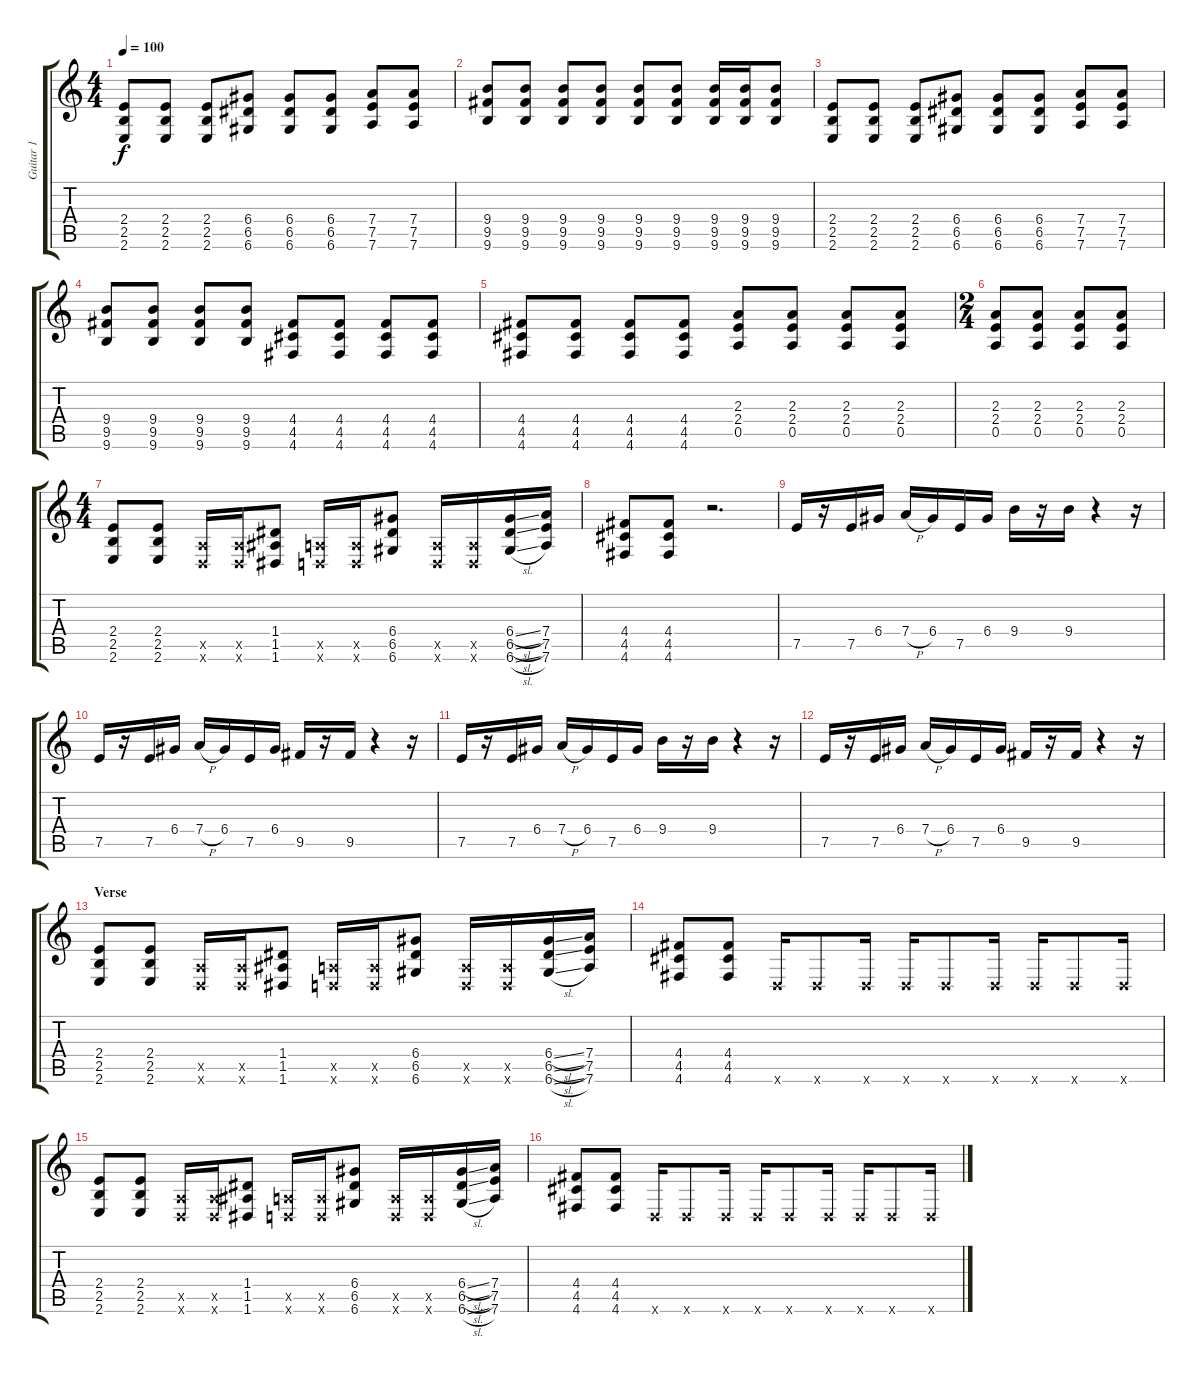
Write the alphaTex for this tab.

\track ("Guitar 1" "Guitar 1") {instrument distortionguitar}
\staff {score tabs}
\tuning (E4 B3 G3 D3 A2 D2) {hide}
\ts (4 4)
\tempo 100
\clef g2
\ks c
(2.4 2.5 2.6).8{dy f} (2.4 2.5 2.6).8 (2.4 2.5 2.6).8 (6.4 6.5 6.6).8 (6.4 6.5 6.6).8 (6.4 6.5 6.6).8 (7.4 7.5 7.6).8 (7.4 7.5 7.6).8 |
(9.4 9.5 9.6).8 (9.4 9.5 9.6).8 (9.4 9.5 9.6).8 (9.4 9.5 9.6).8 (9.4 9.5 9.6).8 (9.4 9.5 9.6).8 (9.4 9.5 9.6).16 (9.4 9.5 9.6).16 (9.4 9.5 9.6).8 |
(2.4 2.5 2.6).8 (2.4 2.5 2.6).8 (2.4 2.5 2.6).8 (6.4 6.5 6.6).8 (6.4 6.5 6.6).8 (6.4 6.5 6.6).8 (7.4 7.5 7.6).8 (7.4 7.5 7.6).8 |
(9.4 9.5 9.6).8 (9.4 9.5 9.6).8 (9.4 9.5 9.6).8 (9.4 9.5 9.6).8 (4.4 4.5 4.6).8 (4.4 4.5 4.6).8 (4.4 4.5 4.6).8 (4.4 4.5 4.6).8 |
(4.4 4.5 4.6).8 (4.4 4.5 4.6).8 (4.4 4.5 4.6).8 (4.4 4.5 4.6).8 (2.3 2.4 0.5).8 (2.3 2.4 0.5).8 (2.3 2.4 0.5).8 (2.3 2.4 0.5).8 |
\ts (2 4)
(2.3 2.4 0.5).8 (2.3 2.4 0.5).8 (2.3 2.4 0.5).8 (2.3 2.4 0.5).8 |
\ts (4 4)
(2.4 2.5 2.6).8{balance 0} (2.4 2.5 2.6).8 (0.5{x} 0.6{x}).16 (0.5{x} 0.6{x}).16 (1.4 1.5 1.6).8 (0.5{x} 0.6{x}).16 (0.5{x} 0.6{x}).16 (6.4 6.5 6.6).8 (0.5{x} 0.6{x}).16 (0.5{x} 0.6{x}).16 (6.4{sl} 6.5{sl} 6.6{sl}).16 (7.4 7.5 7.6).16 |
(4.4 4.5 4.6).8 (4.4 4.5 4.6).8 r.2{d} |
7.5.16 r.16 7.5.16 6.4.16 7.4{h}.16 6.4.16 7.5.16 6.4.16 9.4.16 r.16 9.4.16 r.4 r.16 |
7.5.16 r.16 7.5.16 6.4.16 7.4{h}.16 6.4.16 7.5.16 6.4.16 9.5.16 r.16 9.5.16 r.4 r.16 |
7.5.16 r.16 7.5.16 6.4.16 7.4{h}.16 6.4.16 7.5.16 6.4.16 9.4.16 r.16 9.4.16 r.4 r.16 |
7.5.16 r.16 7.5.16 6.4.16 7.4{h}.16 6.4.16 7.5.16 6.4.16 9.5.16 r.16 9.5.16 r.4 r.16 |
\section ("" "Verse")
(2.4 2.5 2.6).8{balance 0 instrument distortionguitar} (2.4 2.5 2.6).8 (0.5{x} 0.6{x}).16 (0.5{x} 0.6{x}).16 (1.4 1.5 1.6).8 (0.5{x} 0.6{x}).16 (0.5{x} 0.6{x}).16 (6.4 6.5 6.6).8 (0.5{x} 0.6{x}).16 (0.5{x} 0.6{x}).16 (6.4{sl} 6.5{sl} 6.6{sl}).16 (7.4 7.5 7.6).16 |
(4.4 4.5 4.6).8 (4.4 4.5 4.6).8 0.6{x}.16 0.6{x}.8 0.6{x}.16 0.6{x}.16 0.6{x}.8 0.6{x}.16 0.6{x}.16 0.6{x}.8 0.6{x}.16 |
(2.4 2.5 2.6).8{balance 0 instrument distortionguitar} (2.4 2.5 2.6).8 (0.5{x} 0.6{x}).16 (0.5{x} 0.6{x}).16 (1.4 1.5 1.6).8 (0.5{x} 0.6{x}).16 (0.5{x} 0.6{x}).16 (6.4 6.5 6.6).8 (0.5{x} 0.6{x}).16 (0.5{x} 0.6{x}).16 (6.4{sl} 6.5{sl} 6.6{sl}).16 (7.4 7.5 7.6).16 |
(4.4 4.5 4.6).8 (4.4 4.5 4.6).8 0.6{x}.16 0.6{x}.8 0.6{x}.16 0.6{x}.16 0.6{x}.8 0.6{x}.16 0.6{x}.16 0.6{x}.8 0.6{x}.16
